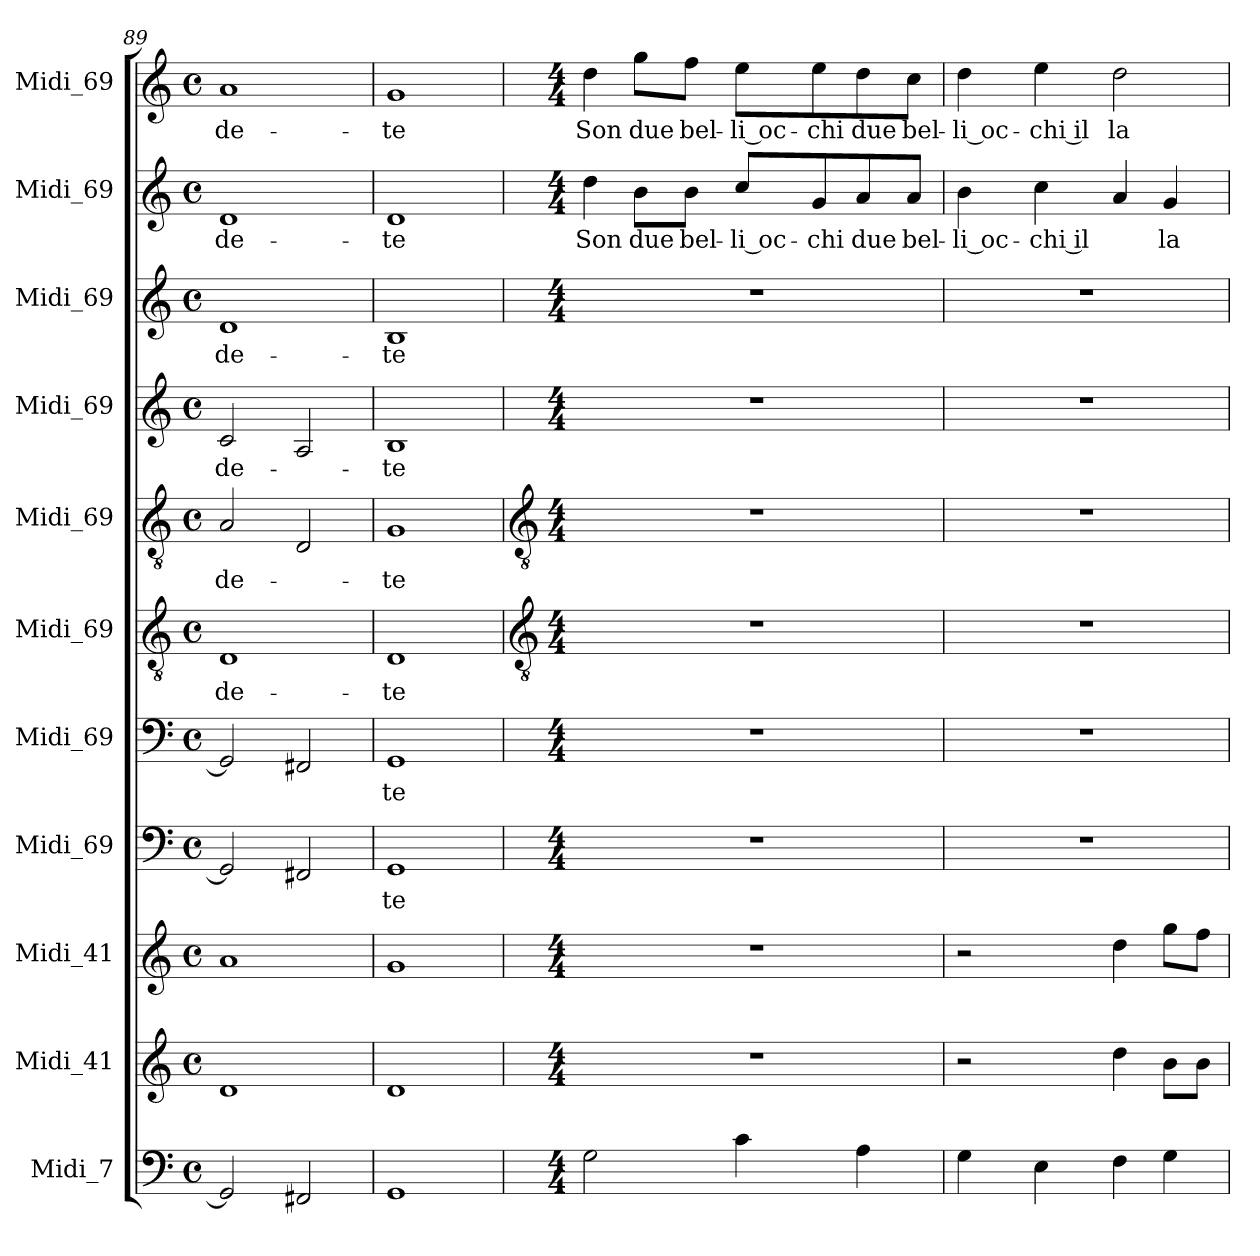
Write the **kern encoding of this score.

**kern	**kern	**kern	**kern	**text	**kern	**text	**kern	**text	**kern	**text	**kern	**text	**kern	**text	**kern	**text	**kern	**text
*part11	*part10	*part9	*part8	*part8	*part7	*part7	*part6	*part6	*part5	*part5	*part4	*part4	*part3	*part3	*part2	*part2	*part1	*part1
*staff11	*staff10	*staff9	*staff8	*staff8	*staff7	*staff7	*staff6	*staff6	*staff5	*staff5	*staff4	*staff4	*staff3	*staff3	*staff2	*staff2	*staff1	*staff1
*I"Midi_7	*I"Midi_41	*I"Midi_41	*I"Midi_69	*	*I"Midi_69	*	*I"Midi_69	*	*I"Midi_69	*	*I"Midi_69	*	*I"Midi_69	*	*I"Midi_69	*	*I"Midi_69	*
*clefF4	*clefG2	*clefG2	*clefF4	*	*clefF4	*	*clefGv2	*	*clefGv2	*	*clefG2	*	*clefG2	*	*clefG2	*	*clefG2	*
*k[]	*k[]	*k[]	*k[]	*	*k[]	*	*k[]	*	*k[]	*	*k[]	*	*k[]	*	*k[]	*	*k[]	*
*C:	*C:	*C:	*C:	*	*C:	*	*C:	*	*C:	*	*C:	*	*C:	*	*C:	*	*C:	*
*M4/4	*M4/4	*M4/4	*M4/4	*	*M4/4	*	*M4/4	*	*M4/4	*	*M4/4	*	*M4/4	*	*M4/4	*	*M4/4	*
*met(c)	*met(c)	*met(c)	*met(c)	*	*met(c)	*	*met(c)	*	*met(c)	*	*met(c)	*	*met(c)	*	*met(c)	*	*met(c)	*
=89	=89	=89	=89	=89	=89	=89	=89	=89	=89	=89	=89	=89	=89	=89	=89	=89	=89	=89
!	!	!	!	!	!	!	!	!LO:LY:b	!	!LO:LY:b	!	!LO:LY:b	!	!LO:LY:b	!	!LO:LY:b	!	!LO:LY:b
2GG]	1d	1a	2GG]	.	2GG]	.	1D	-de-	2A	-de-	2c	-de-	1d	-de-	1d	-de-	1a	-de-
2FF#X	.	.	2FF#X	.	2FF#X	.	.	.	2D	.	2A	.	.	.	.	.	.	.
=90	=90	=90	=90	=90	=90	=90	=90	=90	=90	=90	=90	=90	=90	=90	=90	=90	=90	=90
!	!	!	!	!LO:LY:b	!	!LO:LY:b	!	!LO:LY:b	!	!LO:LY:b	!	!LO:LY:b	!	!LO:LY:b	!	!LO:LY:b	!	!LO:LY:b
1GG	1d	1g	1GG	-te	1GG	-te	1D	-te	1G	-te	1B	-te	1B	-te	1d	-te	1g	-te
!!LO:LB:g=z
=91	=91	=91	=91	=91	=91	=91	=91	=91	=91	=91	=91	=91	=91	=91	=91	=91	=91	=91
*	*	*	*	*	*	*	*clefGv2	*	*clefGv2	*	*	*	*	*	*	*	*	*
*M4/4	*M4/4	*M4/4	*M4/4	*	*M4/4	*	*M4/4	*	*M4/4	*	*M4/4	*	*M4/4	*	*M4/4	*	*M4/4	*
!	!	!	!	!	!	!	!	!	!	!	!	!	!	!	!	!LO:LY:b	!	!LO:LY:b
2G	1r	1r	1r	.	1r	.	1r	.	1r	.	1r	.	1r	.	4dd	Son	4dd	Son
!	!	!	!	!	!	!	!	!	!	!	!	!	!	!	!	!LO:LY:b	!	!LO:LY:b
.	.	.	.	.	.	.	.	.	.	.	.	.	.	.	8bL	due	8ggL	due
!	!	!	!	!	!	!	!	!	!	!	!	!	!	!	!	!LO:LY:b	!	!LO:LY:b
.	.	.	.	.	.	.	.	.	.	.	.	.	.	.	8bJ	bel-	8ffJ	bel-
!	!	!	!	!	!	!	!	!	!	!	!	!	!	!	!	!LO:LY:b	!	!LO:LY:b
4c	.	.	.	.	.	.	.	.	.	.	.	.	.	.	8ccL	-li oc-	8eeL	-li oc-
!	!	!	!	!	!	!	!	!	!	!	!	!	!	!	!	!LO:LY:b	!	!LO:LY:b
.	.	.	.	.	.	.	.	.	.	.	.	.	.	.	8g	-chi	8ee	-chi
!	!	!	!	!	!	!	!	!	!	!	!	!	!	!	!	!LO:LY:b	!	!LO:LY:b
4A	.	.	.	.	.	.	.	.	.	.	.	.	.	.	8a	due	8dd	due
!	!	!	!	!	!	!	!	!	!	!	!	!	!	!	!	!LO:LY:b	!	!LO:LY:b
.	.	.	.	.	.	.	.	.	.	.	.	.	.	.	8aJ	bel-	8ccJ	bel-
=92	=92	=92	=92	=92	=92	=92	=92	=92	=92	=92	=92	=92	=92	=92	=92	=92	=92	=92
!	!	!	!	!	!	!	!	!	!	!	!	!	!	!	!	!LO:LY:b	!	!LO:LY:b
4G	2r	2r	1r	.	1r	.	1r	.	1r	.	1r	.	1r	.	4b	-li oc-	4dd	-li oc-
!	!	!	!	!	!	!	!	!	!	!	!	!	!	!	!	!LO:LY:b	!	!LO:LY:b
4E	.	.	.	.	.	.	.	.	.	.	.	.	.	.	4cc	-chi il	4ee	-chi il
!	!	!	!	!	!	!	!	!	!	!	!	!	!	!	!	!	!	!LO:LY:b
4F	4dd	4dd	.	.	.	.	.	.	.	.	.	.	.	.	4a	.	2dd	la-
!	!	!	!	!	!	!	!	!	!	!	!	!	!	!	!	!LO:LY:b	!	!
4G	8bL	8ggL	.	.	.	.	.	.	.	.	.	.	.	.	4g	la-	.	.
.	8bJ	8ffJ	.	.	.	.	.	.	.	.	.	.	.	.	.	.	.	.
=	=	=	=	=	=	=	=	=	=	=	=	=	=	=	=	=	=	=
*-	*-	*-	*-	*-	*-	*-	*-	*-	*-	*-	*-	*-	*-	*-	*-	*-	*-	*-
